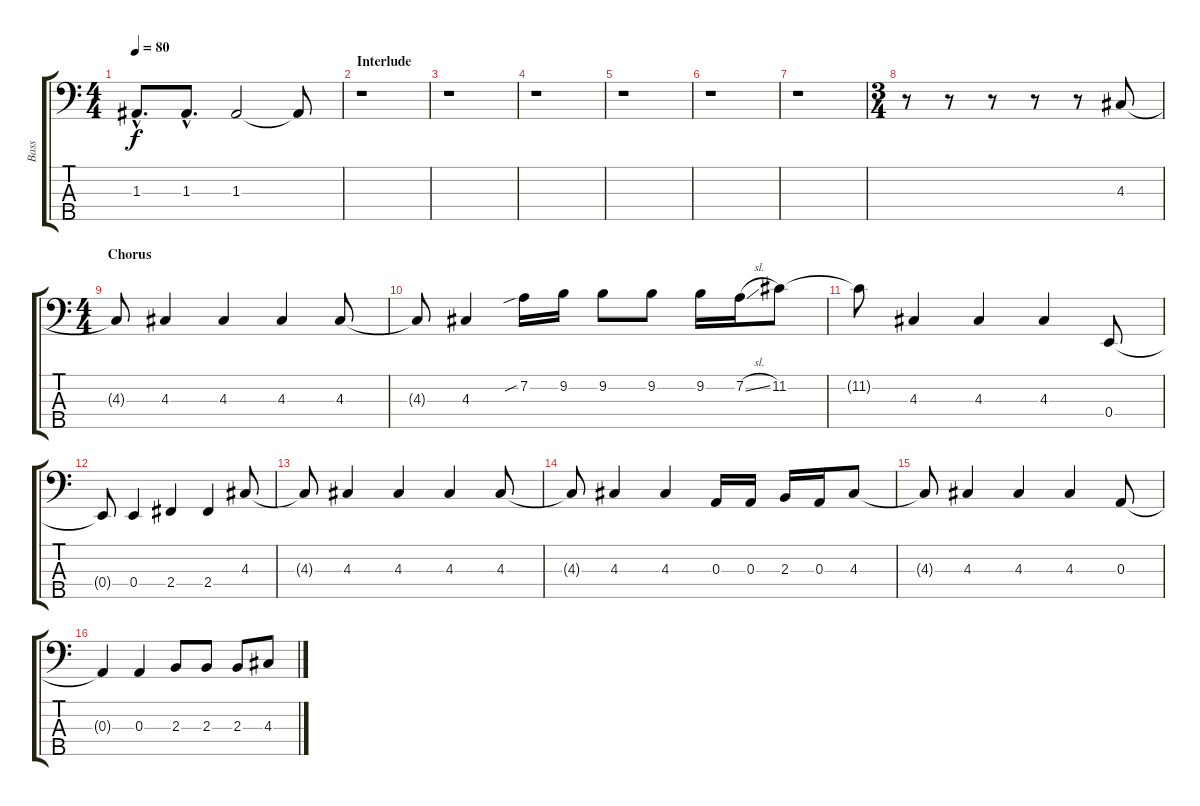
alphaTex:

\track ("Bass" "Bass") {instrument electricbassfinger}
\staff {score tabs}
\tuning (G2 D2 A1 E1 A0) {hide}
\ts (4 4)
\tempo 80
\clef f4
\ks c
1.3{hac}.8{d dy f} 1.3{hac}.8{d} 1.3.2 1.3{t}.8 |
\section ("" "Interlude")
r.1 |
r.1 |
r.1 |
r.1 |
r.1 |
r.1 |
\ts (3 4)
r.8 r.8 r.8 r.8 r.8 4.3.8 |
\ts (4 4)
\section ("" "Chorus")
4.3{t}.8 4.3.4 4.3.4 4.3.4 4.3.8 |
4.3{t}.8 4.3.4 7.2{sib}.16 9.2.16 9.2.8 9.2.8 9.2.16 7.2{sl}.16 11.2.8 |
11.2{t}.8 4.3.4 4.3.4 4.3.4 0.4.8 |
0.4{t}.8 0.4.4 2.4.4 2.4.4 4.3.8 |
4.3{t}.8 4.3.4 4.3.4 4.3.4 4.3.8 |
4.3{t}.8 4.3.4 4.3.4 0.3.16 0.3.16 2.3.16 0.3.16 4.3.8 |
4.3{t}.8 4.3.4 4.3.4 4.3.4 0.3.8 |
0.3{t}.4 0.3.4 2.3.8 2.3.8 2.3.8 4.3.8
